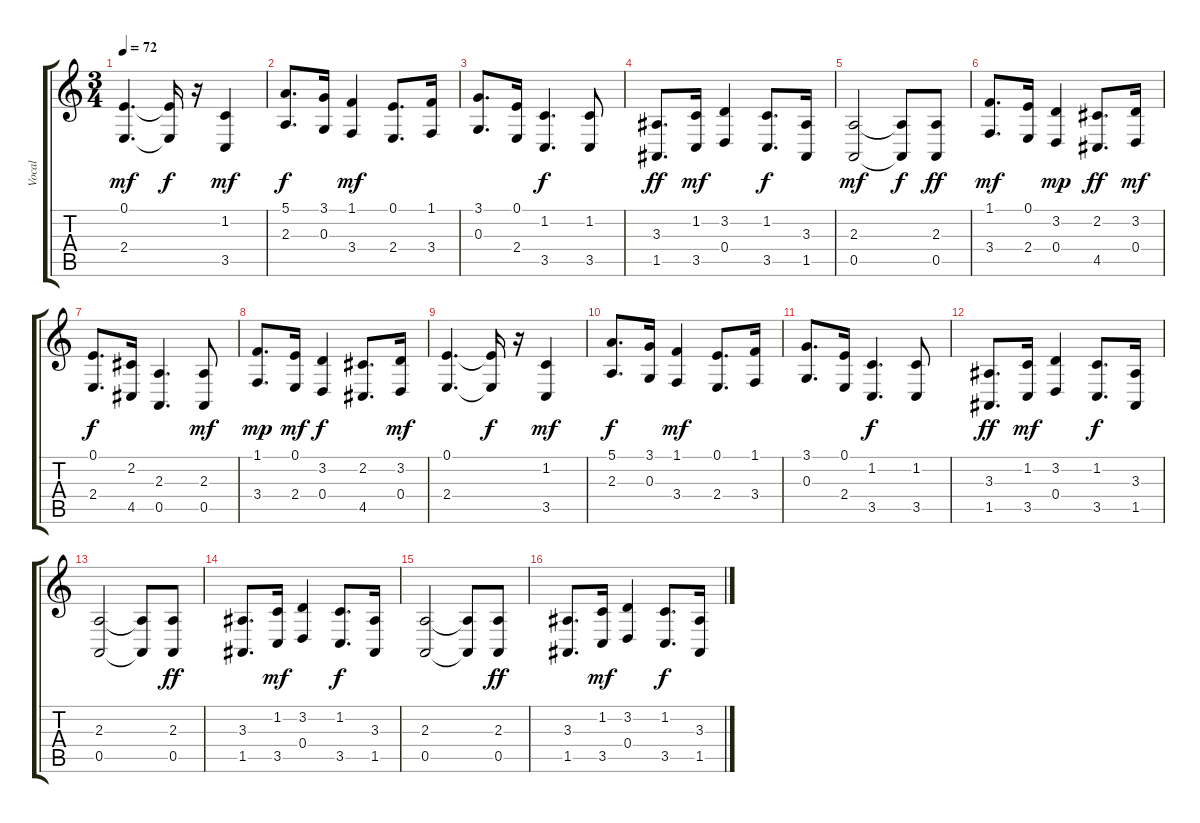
\track ("Vocal" "Vocal") {instrument synthvoice}
\staff {score tabs}
\tuning (E4 B3 G3 D3 A2 E2) {hide}
\ts (3 4)
\tempo 72
\clef g2
\ks c
(0.1 2.4).4{d dy mf} (0.1{t} 2.4{t}).16{dy f} r.16 (1.2 3.5).4{dy mf} |
(5.1 2.3).8{d dy f} (3.1 0.3).16 (1.1 3.4).4{dy mf} (0.1 2.4).8{d} (1.1 3.4).16 |
(3.1 0.3).8{d} (0.1 2.4).16 (1.2 3.5).4{d dy f} (1.2 3.5).8 |
(3.3 1.5).8{d dy ff} (1.2 3.5).16{dy mf} (3.2 0.4).4 (1.2 3.5).8{d dy f} (3.3 1.5).16 |
(2.3 0.5).2{dy mf} (2.3{t} 0.5{t}).8{dy f} (2.3 0.5).8{dy ff instrument synthvoice} |
(1.1 3.4).8{d dy mf} (0.1 2.4).16 (3.2 0.4).4{dy mp} (2.2 4.5).8{d dy ff} (3.2 0.4).16{dy mf} |
(0.1 2.4).8{d dy f} (2.2 4.5).16 (2.3 0.5).4{d} (2.3 0.5).8{dy mf} |
(1.1 3.4).8{d dy mp} (0.1 2.4).16{dy mf} (3.2 0.4).4{dy f} (2.2 4.5).8{d} (3.2 0.4).16{dy mf} |
(0.1 2.4).4{d} (0.1{t} 2.4{t}).16{dy f} r.16 (1.2 3.5).4{dy mf} |
(5.1 2.3).8{d dy f} (3.1 0.3).16 (1.1 3.4).4{dy mf} (0.1 2.4).8{d} (1.1 3.4).16 |
(3.1 0.3).8{d} (0.1 2.4).16 (1.2 3.5).4{d dy f} (1.2 3.5).8 |
(3.3 1.5).8{d dy ff} (1.2 3.5).16{dy mf} (3.2 0.4).4 (1.2 3.5).8{d dy f} (3.3 1.5).16 |
(2.3 0.5).2 (2.3{t} 0.5{t}).8 (2.3 0.5).8{dy ff} |
(3.3 1.5).8{d} (1.2 3.5).16{dy mf} (3.2 0.4).4 (1.2 3.5).8{d dy f} (3.3 1.5).16 |
(2.3 0.5).2 (2.3{t} 0.5{t}).8 (2.3 0.5).8{dy ff} |
(3.3 1.5).8{d} (1.2 3.5).16{dy mf} (3.2 0.4).4 (1.2 3.5).8{d dy f} (3.3 1.5).16
